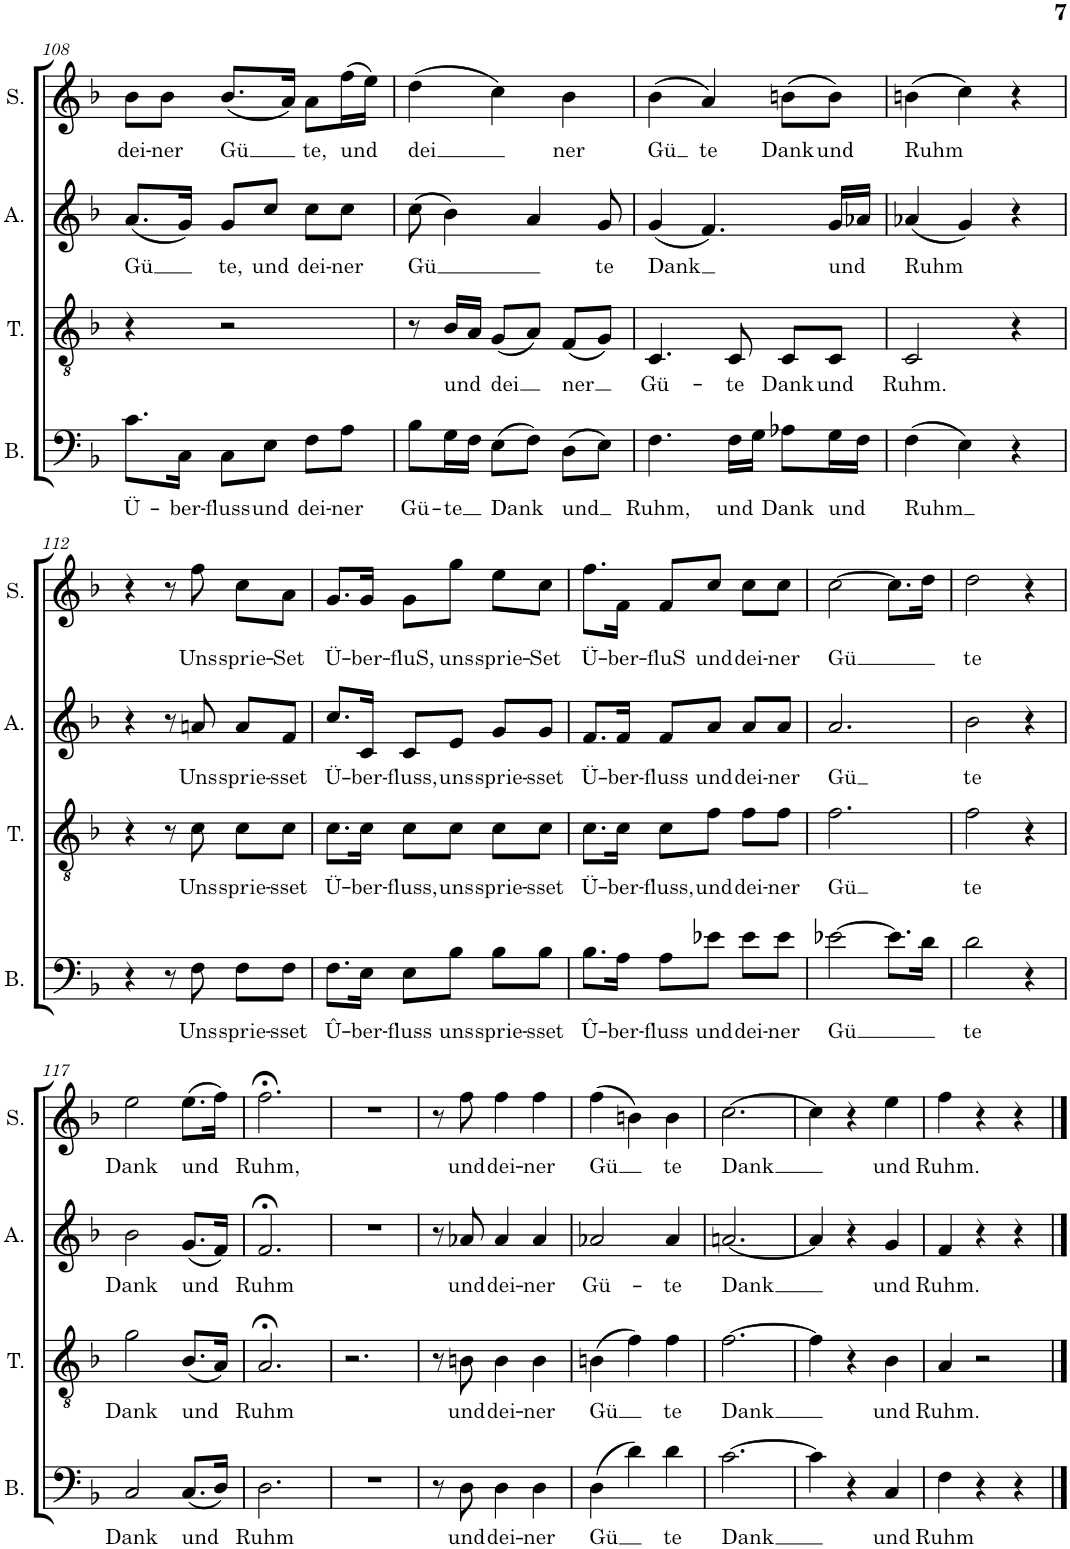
**kern	**text	**kern	**text	**kern	**text	**kern	**text
*part4	*part4	*part3	*part3	*part2	*part2	*part1	*part1
*staff4	*staff4	*staff3	*staff3	*staff2	*staff2	*staff1	*staff1
*I"Bass	*	*I"Tenor	*	*I"Alto	*	*I"Soprano	*
*I'B.	*	*I'T.	*	*I'A.	*	*I'S.	*
!!LO:PB:g=z
*clefF4	*	*clefGv2	*	*clefG2	*	*clefG2	*
*k[b-]	*	*k[b-]	*	*k[b-]	*	*k[b-]	*
*M3/4	*	*M3/4	*	*M3/4	*	*M3/4	*
=108	=108	=108	=108	=108	=108	=108	=108
!	!LO:LY:b	!	!	!	!LO:LY:b	!	!LO:LY:b
8.c\L	Ü-	4r	.	(8.a/L	Gü	8b-\L	dei-
!	!	!	!	!	!	!	!LO:LY:b
.	.	.	.	.	.	8b-\J	-ner
!	!LO:LY:b	!	!	!	!	!	!
16C\Jk	-ber-	.	.	16g/Jk)	.	.	.
!	!LO:LY:b	!	!	!	!LO:LY:b	!	!LO:LY:b
8C\L	-fluss	2r	.	8g/L	te,	(8.b-/L	Gü
!	!LO:LY:b	!	!	!	!LO:LY:b	!	!
8E\J	und	.	.	8cc/J	und	.	.
.	.	.	.	.	.	16a/Jk)	.
!	!LO:LY:b	!	!	!	!LO:LY:b	!	!LO:LY:b
8F\L	dei-	.	.	8cc\L	dei-	8a\L	te,
!	!LO:LY:b	!	!	!	!LO:LY:b	!	!LO:LY:b
8A\J	-ner	.	.	8cc\J	-ner	(16ff\L	und
.	.	.	.	.	.	16ee\JJ)	.
=109	=109	=109	=109	=109	=109	=109	=109
!	!LO:LY:b	!	!	!	!LO:LY:b	!	!LO:LY:b
8B-\L	Gü-	8r	.	(8cc\	Gü	(4dd\	dei
!	!LO:LY:b	!	!LO:LY:b	!	!	!	!
16G\L	-te	16B-/LL	und	4b-\)	.	.	.
16F\JJ	.	16A/JJ	.	.	.	.	.
!	!LO:LY:b	!	!LO:LY:b	!	!	!	!
(8E\L	Dank	(8G/L	dei	.	.	4cc\)	.
8F\J)	.	8A/J)	.	4a/	.	.	.
!	!LO:LY:b	!	!LO:LY:b	!	!	!	!LO:LY:b
(8D\L	und	(8F/L	ner	.	.	4b-\	ner
!	!	!	!	!	!LO:LY:b	!	!
8E\J)	.	8G/J)	.	8g/	te	.	.
=110	=110	=110	=110	=110	=110	=110	=110
!	!LO:LY:b	!	!LO:LY:b	!	!LO:LY:b	!	!LO:LY:b
4.F\	Ruhm,	4.C/	Gü-	(4g/	Dank	(4b-\	Gü
!	!	!	!	!	!	!	!LO:LY:b
.	.	.	.	4.f/)	.	4a/)	te
!	!LO:LY:b	!	!LO:LY:b	!	!	!	!
16F\LL	und	8C/	-te	.	.	.	.
16G\JJ	.	.	.	.	.	.	.
!	!LO:LY:b	!	!LO:LY:b	!	!	!	!LO:LY:b
8A-X\L	Dank	8C/L	Dank	.	.	(8bn\L	Dank
!	!LO:LY:b	!	!LO:LY:b	!	!LO:LY:b	!	!LO:LY:b
16G\L	und	8C/J	und	16g/LL	und	8b\J)	und
16F\JJ	.	.	.	16a-X/JJ	.	.	.
=111	=111	=111	=111	=111	=111	=111	=111
!	!LO:LY:b	!	!LO:LY:b	!	!LO:LY:b	!	!LO:LY:b
(4F\	Ruhm	2C/	Ruhm.	(4a-X/	Ruhm	(4bn\	Ruhm
4E\)	.	.	.	4g/)	.	4cc\)	.
4r	.	4r	.	4r	.	4r	.
!!LO:LB:g=z
=112	=112	=112	=112	=112	=112	=112	=112
4r	.	4r	.	4r	.	4r	.
8r	.	8r	.	8r	.	8r	.
!	!LO:LY:b	!	!LO:LY:b	!	!LO:LY:b	!	!LO:LY:b
8F\	Uns	8c\	Uns	8an/	Uns	8ff\	Uns
!	!LO:LY:b	!	!LO:LY:b	!	!LO:LY:b	!	!LO:LY:b
8F\L	sprie-	8c\L	sprie-	8a/L	sprie-	8cc\L	sprie-
!	!LO:LY:b	!	!LO:LY:b	!	!LO:LY:b	!	!LO:LY:b
8F\J	-sset	8c\J	-sset	8f/J	-sset	8a\J	-Set
=113	=113	=113	=113	=113	=113	=113	=113
!	!LO:LY:b	!	!LO:LY:b	!	!LO:LY:b	!	!LO:LY:b
8.F\L	Û-	8.c\L	Ü-	8.cc/L	Ü-	8.g/L	Ü-
!	!LO:LY:b	!	!LO:LY:b	!	!LO:LY:b	!	!LO:LY:b
16E\Jk	-ber-	16c\Jk	-ber-	16c/Jk	-ber-	16g/Jk	-ber-
!	!LO:LY:b	!	!LO:LY:b	!	!LO:LY:b	!	!LO:LY:b
8E\L	-fluss	8c\L	-fluss,	8c/L	-fluss,	8g\L	-fluS,
!	!LO:LY:b	!	!LO:LY:b	!	!LO:LY:b	!	!LO:LY:b
8B-\J	uns	8c\J	uns	8e/J	uns	8gg\J	uns
!	!LO:LY:b	!	!LO:LY:b	!	!LO:LY:b	!	!LO:LY:b
8B-\L	sprie-	8c\L	sprie-	8g/L	sprie-	8ee\L	sprie-
!	!LO:LY:b	!	!LO:LY:b	!	!LO:LY:b	!	!LO:LY:b
8B-\J	-sset	8c\J	-sset	8g/J	-sset	8cc\J	-Set
=114	=114	=114	=114	=114	=114	=114	=114
!	!LO:LY:b	!	!LO:LY:b	!	!LO:LY:b	!	!LO:LY:b
8.B-\L	Û-	8.c\L	Ü-	8.f/L	Ü-	8.ff\L	Ü-
!	!LO:LY:b	!	!LO:LY:b	!	!LO:LY:b	!	!LO:LY:b
16A\Jk	-ber-	16c\Jk	-ber-	16f/Jk	-ber-	16f\Jk	-ber-
!	!LO:LY:b	!	!LO:LY:b	!	!LO:LY:b	!	!LO:LY:b
8A\L	-fluss	8c\L	-fluss,	8f/L	-fluss	8f/L	-fluS
!	!LO:LY:b	!	!LO:LY:b	!	!LO:LY:b	!	!LO:LY:b
8e-X\J	und	8f\J	und	8a/J	und	8cc/J	und
!	!LO:LY:b	!	!LO:LY:b	!	!LO:LY:b	!	!LO:LY:b
8e-\L	dei-	8f\L	dei-	8a/L	dei-	8cc\L	dei-
!	!LO:LY:b	!	!LO:LY:b	!	!LO:LY:b	!	!LO:LY:b
8e-\J	-ner	8f\J	-ner	8a/J	-ner	8cc\J	-ner
=115	=115	=115	=115	=115	=115	=115	=115
!	!LO:LY:b	!	!LO:LY:b	!	!LO:LY:b	!	!LO:LY:b
[2e-X\	Gü	2.f\	Gü	2.a/	Gü	[2cc\	Gü
8.e-\L]	.	.	.	.	.	8.cc\L]	.
16d\Jk	.	.	.	.	.	16dd\Jk	.
=116	=116	=116	=116	=116	=116	=116	=116
!	!LO:LY:b	!	!LO:LY:b	!	!LO:LY:b	!	!LO:LY:b
2d\	te	2f\	te	2b-\	te	2dd\	te
4r	.	4r	.	4r	.	4r	.
!!LO:LB:g=z
=117	=117	=117	=117	=117	=117	=117	=117
!	!LO:LY:b	!	!LO:LY:b	!	!LO:LY:b	!	!LO:LY:b
2C/	Dank	2g\	Dank	2b-\	Dank	2ee\	Dank
!	!LO:LY:b	!	!LO:LY:b	!	!LO:LY:b	!	!LO:LY:b
(8.C/L	und	(8.B-/L	und	(8.g/L	und	(8.ee\L	und
16D/Jk)	.	16A/Jk)	.	16f/Jk)	.	16ff\Jk)	.
=118	=118	=118	=118	=118	=118	=118	=118
!	!LO:LY:b	!	!LO:LY:b	!	!LO:LY:b	!	!LO:LY:b
2.D\	Ruhm	2.A;</	Ruhm	2.f;</	Ruhm	2.ff;<\	Ruhm,
=119	=119	=119	=119	=119	=119	=119	=119
2.r	.	2.r	.	2.r	.	2.r	.
=120	=120	=120	=120	=120	=120	=120	=120
8r	.	8r	.	8r	.	8r	.
!	!LO:LY:b	!	!LO:LY:b	!	!LO:LY:b	!	!LO:LY:b
8D\	und	8Bn\	und	8a-X/	und	8ff\	und
!	!LO:LY:b	!	!LO:LY:b	!	!LO:LY:b	!	!LO:LY:b
4D\	dei-	4B\	dei-	4a-/	dei-	4ff\	dei-
!	!LO:LY:b	!	!LO:LY:b	!	!LO:LY:b	!	!LO:LY:b
4D\	-ner	4B\	-ner	4a-/	-ner	4ff\	-ner
=121	=121	=121	=121	=121	=121	=121	=121
!	!LO:LY:b	!	!LO:LY:b	!	!LO:LY:b	!	!LO:LY:b
(4D\	Gü	(4Bn\	Gü	2a-X/	Gü-	(4ff\	Gü
4d\)	.	4f\)	.	.	.	4bn\)	.
!	!LO:LY:b	!	!LO:LY:b	!	!LO:LY:b	!	!LO:LY:b
4d\	te	4f\	te	4a-/	-te	4b\	te
=122	=122	=122	=122	=122	=122	=122	=122
!	!LO:LY:b	!	!LO:LY:b	!	!LO:LY:b	!	!LO:LY:b
[2.c\	Dank	[2.f\	Dank	[2.an/	Dank	[2.cc\	Dank
=123	=123	=123	=123	=123	=123	=123	=123
4c\]	.	4f\]	.	4a/]	.	4cc\]	.
4r	.	4r	.	4r	.	4r	.
!	!LO:LY:b	!	!LO:LY:b	!	!LO:LY:b	!	!LO:LY:b
4C/	und	4B-\	und	4g/	und	4ee\	und
=124	=124	=124	=124	=124	=124	=124	=124
!	!LO:LY:b	!	!LO:LY:b	!	!LO:LY:b	!	!LO:LY:b
4F\	Ruhm	4A/	Ruhm.	4f/	Ruhm.	4ff\	Ruhm.
4r	.	2r	.	4r	.	4r	.
4r	.	.	.	4r	.	4r	.
==	==	==	==	==	==	==	==
*-	*-	*-	*-	*-	*-	*-	*-
